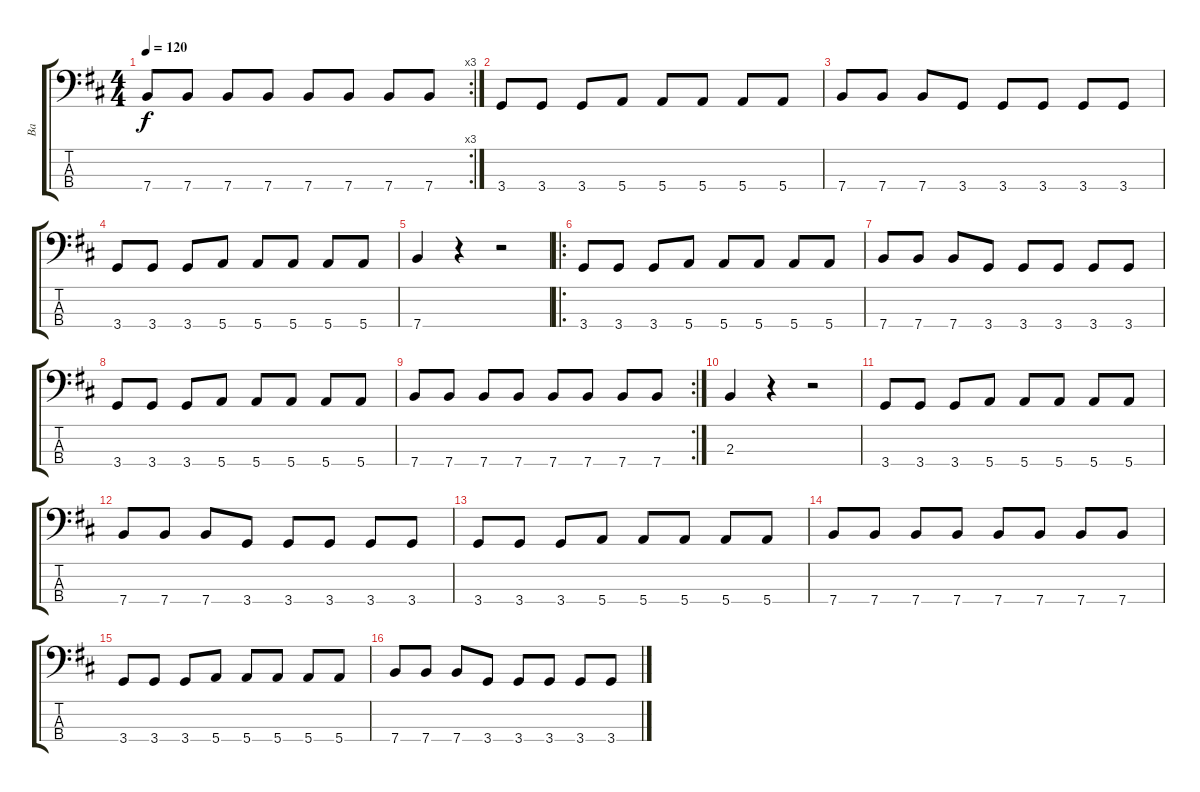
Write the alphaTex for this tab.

\track ("Ba" "Ba") {instrument electricbassfinger}
\staff {score tabs}
\tuning (G2 D2 A1 E1) {hide}
\rc 3
\ts (4 4)
\tempo 120
\clef f4
\ks d
7.4.8{dy f} 7.4.8 7.4.8 7.4.8 7.4.8 7.4.8 7.4.8 7.4.8 |
3.4.8 3.4.8 3.4.8 5.4.8 5.4.8 5.4.8 5.4.8 5.4.8 |
7.4.8 7.4.8 7.4.8 3.4.8 3.4.8 3.4.8 3.4.8 3.4.8 |
3.4.8 3.4.8 3.4.8 5.4.8 5.4.8 5.4.8 5.4.8 5.4.8 |
7.4.4 r.4 r.2 |
\ro
3.4.8 3.4.8 3.4.8 5.4.8 5.4.8 5.4.8 5.4.8 5.4.8 |
7.4.8 7.4.8 7.4.8 3.4.8 3.4.8 3.4.8 3.4.8 3.4.8 |
3.4.8 3.4.8 3.4.8 5.4.8 5.4.8 5.4.8 5.4.8 5.4.8 |
\rc 2
7.4.8 7.4.8 7.4.8 7.4.8 7.4.8 7.4.8 7.4.8 7.4.8 |
2.3.4 r.4 r.2 |
3.4.8 3.4.8 3.4.8 5.4.8 5.4.8 5.4.8 5.4.8 5.4.8 |
7.4.8 7.4.8 7.4.8 3.4.8 3.4.8 3.4.8 3.4.8 3.4.8 |
3.4.8 3.4.8 3.4.8 5.4.8 5.4.8 5.4.8 5.4.8 5.4.8 |
7.4.8 7.4.8 7.4.8 7.4.8 7.4.8 7.4.8 7.4.8 7.4.8 |
3.4.8 3.4.8 3.4.8 5.4.8 5.4.8 5.4.8 5.4.8 5.4.8 |
7.4.8 7.4.8 7.4.8 3.4.8 3.4.8 3.4.8 3.4.8 3.4.8
